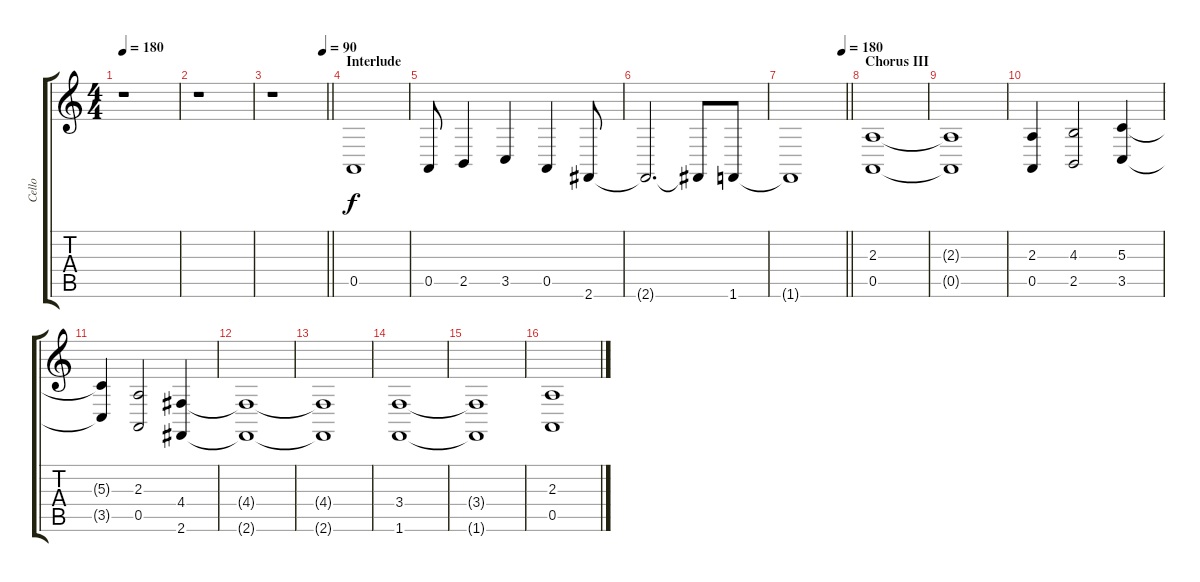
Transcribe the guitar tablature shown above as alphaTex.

\track ("Cello" "Cello") {instrument cello}
\staff {score tabs}
\tuning (E4 B3 G3 D3 A2 E2) {hide}
\ts (4 4)
\tempo 180
\clef g2
\ks aminor
r.1{dy f} |
r.1 |
\tempo (90 0.9375)
\barLineRight lightlight
r.1 |
\section ("" "Interlude")
0.5.1 |
0.5.8 2.5.4 3.5.4 0.5.4 2.6.8 |
2.6{t}.2{d} 2.6{t}.8 1.6.8 |
\tempo (180 0.9375)
\barLineRight lightlight
1.6{t}.1 |
\section ("" "Chorus III")
(2.3 0.5).1 |
(2.3{t} 0.5{t}).1 |
(2.3 0.5).4 (4.3 2.5).2 (5.3 3.5).4 |
(5.3{t} 3.5{t}).4 (2.3 0.5).2 (4.4 2.6).4 |
(4.4{t} 2.6{t}).1 |
(4.4{t} 2.6{t}).1 |
(3.4 1.6).1 |
(3.4{t} 1.6{t}).1 |
(2.3 0.5).1
